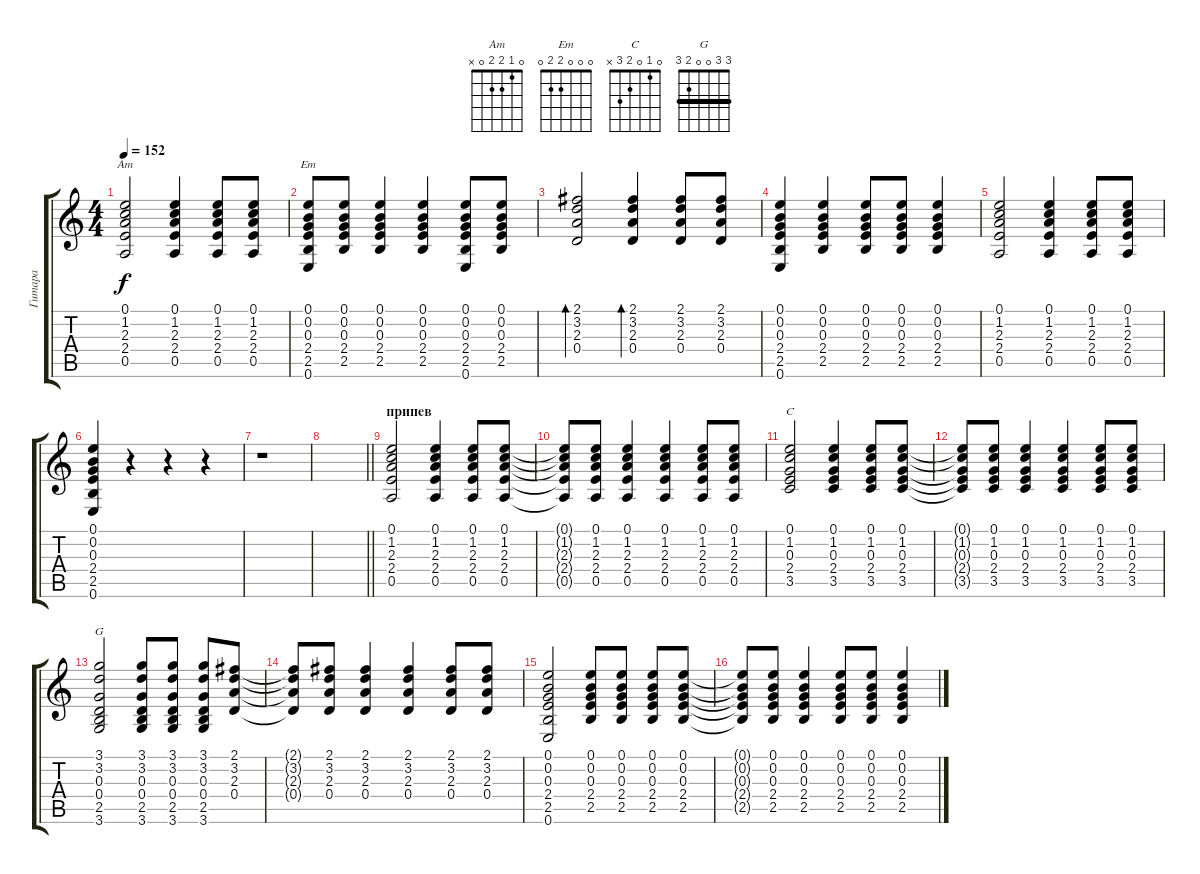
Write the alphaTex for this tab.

\track ("Гитара" "Гитара") {instrument acousticguitarsteel}
\staff {score tabs}
\tuning (E4 B3 G3 D3 A2 E2) {hide}
\chord ("Am" 0 1 2 2 0 x)
\chord ("Em" 0 0 0 2 2 0)
\chord ("C" 0 1 0 2 3 x)
\chord ("G" 3 3 0 0 2 3) {barre 3}
\ts (4 4)
\tempo 152
\clef g2
\ks c
(0.1 1.2 2.3 2.4 0.5).2{ch "Am" dy f} (0.1 1.2 2.3 2.4 0.5).4 (0.1 1.2 2.3 2.4 0.5).8 (0.1 1.2 2.3 2.4 0.5).8 |
(0.1 0.2 0.3 2.4 2.5 0.6).8{ch "Em"} (0.1 0.2 0.3 2.4 2.5).8 (0.1 0.2 0.3 2.4 2.5).4 (0.1 0.2 0.3 2.4 2.5).4 (0.1 0.2 0.3 2.4 2.5 0.6).8 (0.1 0.2 0.3 2.4 2.5).8 |
(2.1 3.2 2.3 0.4).2{bd 30} (2.1 3.2 2.3 0.4).4{bd 30} (2.1 3.2 2.3 0.4).8 (2.1 3.2 2.3 0.4).8 |
(0.1 0.2 0.3 2.4 2.5 0.6).4 (0.1 0.2 0.3 2.4 2.5).4 (0.1 0.2 0.3 2.4 2.5).8 (0.1 0.2 0.3 2.4 2.5).8 (0.1 0.2 0.3 2.4 2.5).4 |
(0.1 1.2 2.3 2.4 0.5).2 (0.1 1.2 2.3 2.4 0.5).4 (0.1 1.2 2.3 2.4 0.5).8 (0.1 1.2 2.3 2.4 0.5).8 |
(0.1 0.2 0.3 2.4 2.5 0.6).4 r.4 r.4 r.4 |
r.1 |
\barLineRight lightlight
|
\section ("" "припев")
(0.1 1.2 2.3 2.4 0.5).2 (0.1 1.2 2.3 2.4 0.5).4 (0.1 1.2 2.3 2.4 0.5).8 (0.1 1.2 2.3 2.4 0.5).8 |
(0.1{t} 1.2{t} 2.3{t} 2.4{t} 0.5{t}).8 (0.1 1.2 2.3 2.4 0.5).8 (0.1 1.2 2.3 2.4 0.5).4 (0.1 1.2 2.3 2.4 0.5).4 (0.1 1.2 2.3 2.4 0.5).8 (0.1 1.2 2.3 2.4 0.5).8 |
(0.1 1.2 0.3 2.4 3.5).2{ch "C"} (0.1 1.2 0.3 2.4 3.5).4 (0.1 1.2 0.3 2.4 3.5).8 (0.1 1.2 0.3 2.4 3.5).8 |
(0.1{t} 1.2{t} 0.3{t} 2.4{t} 3.5{t}).8 (0.1 1.2 0.3 2.4 3.5).8 (0.1 1.2 0.3 2.4 3.5).4 (0.1 1.2 0.3 2.4 3.5).4 (0.1 1.2 0.3 2.4 3.5).8 (0.1 1.2 0.3 2.4 3.5).8 |
(3.1 3.2 0.3 0.4 2.5 3.6).2{ch "G"} (3.1 3.2 0.3 0.4 2.5 3.6).8 (3.1 3.2 0.3 0.4 2.5 3.6).8 (3.1 3.2 0.3 0.4 2.5 3.6).8 (2.1 3.2 2.3 0.4).8 |
(2.1{t} 3.2{t} 2.3{t} 0.4{t}).8 (2.1 3.2 2.3 0.4).8 (2.1 3.2 2.3 0.4).4 (2.1 3.2 2.3 0.4).4 (2.1 3.2 2.3 0.4).8 (2.1 3.2 2.3 0.4).8 |
(0.1 0.2 0.3 2.4 2.5 0.6).2 (0.1 0.2 0.3 2.4 2.5).8 (0.1 0.2 0.3 2.4 2.5).8 (0.1 0.2 0.3 2.4 2.5).8 (0.1 0.2 0.3 2.4 2.5).8 |
(0.1{t} 0.2{t} 0.3{t} 2.4{t} 2.5{t}).8 (0.1 0.2 0.3 2.4 2.5).8 (0.1 0.2 0.3 2.4 2.5).4 (0.1 0.2 0.3 2.4 2.5).8 (0.1 0.2 0.3 2.4 2.5).8 (0.1 0.2 0.3 2.4 2.5).4
